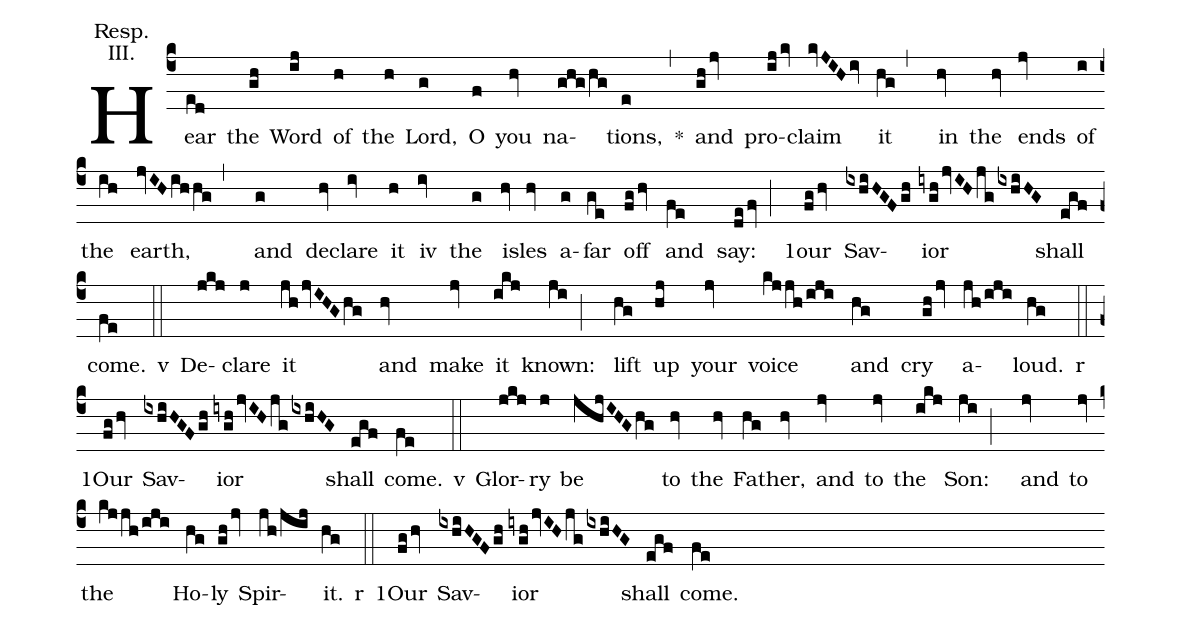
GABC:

annotation: Resp.;
annotation: III.;
%%
(c4) Hear(ed) the(gh) Word(ij) of(h) the(h) Lord,(g) O(f) you(hv) na(ghg/hg)tions,(e) <sp>*</sp>(,) and(ghjv) pro(ijkv)claim(kvJIHiv) it(hg,) in(hv) the(hv) ends(jv) of(i) the(ih) earth,(jvIHihhg,) and(g) de(hv)clare(iv) it(h) iv(iv) the(g) is(hv)les(hv) a(g)far(ge) off(fghv) and(fe) say:(defv;) <sp>1</sp>our(fghv) Sav(ixhiHGFgh)ior(iyghjvIHjg/ixhiHG) shall(egf) come.(fe)

<sp>v</sp>(::) De(jkj)clare(j) it(jhjvIHGhg) and(hv) make(jv) it(ikj) known:(ji;) lift(hg) up(hj) your(jv) voice(kjjh/iji) and(hg) cry(ghjv) a(jh/iji)loud.(hg)

<sp>r</sp>(::) <sp>1</sp>Our(fghv) Sav(ixhiHGFgh)ior(iyghjvIHjg/ixhiHG) shall(egf) come.(fe)

<sp>v</sp>(::) Glor(jkj)ry(j) be(jhjIHGhg) to(hv) the(hv) Fa(hg)ther,(hv) and(jv) to(jv) the(ikj) Son:(ji;) and(jv) to(jv) the(kjjh/iji) Ho(hg)ly(ghjv) Spir(jh/jij)it.(hg)

<sp>r</sp>(::) <sp>1</sp>Our(fghv) Sav(ixhiHGFgh)ior(iyghjvIHjg/ixhiHG) shall(egf) come.(fe)
